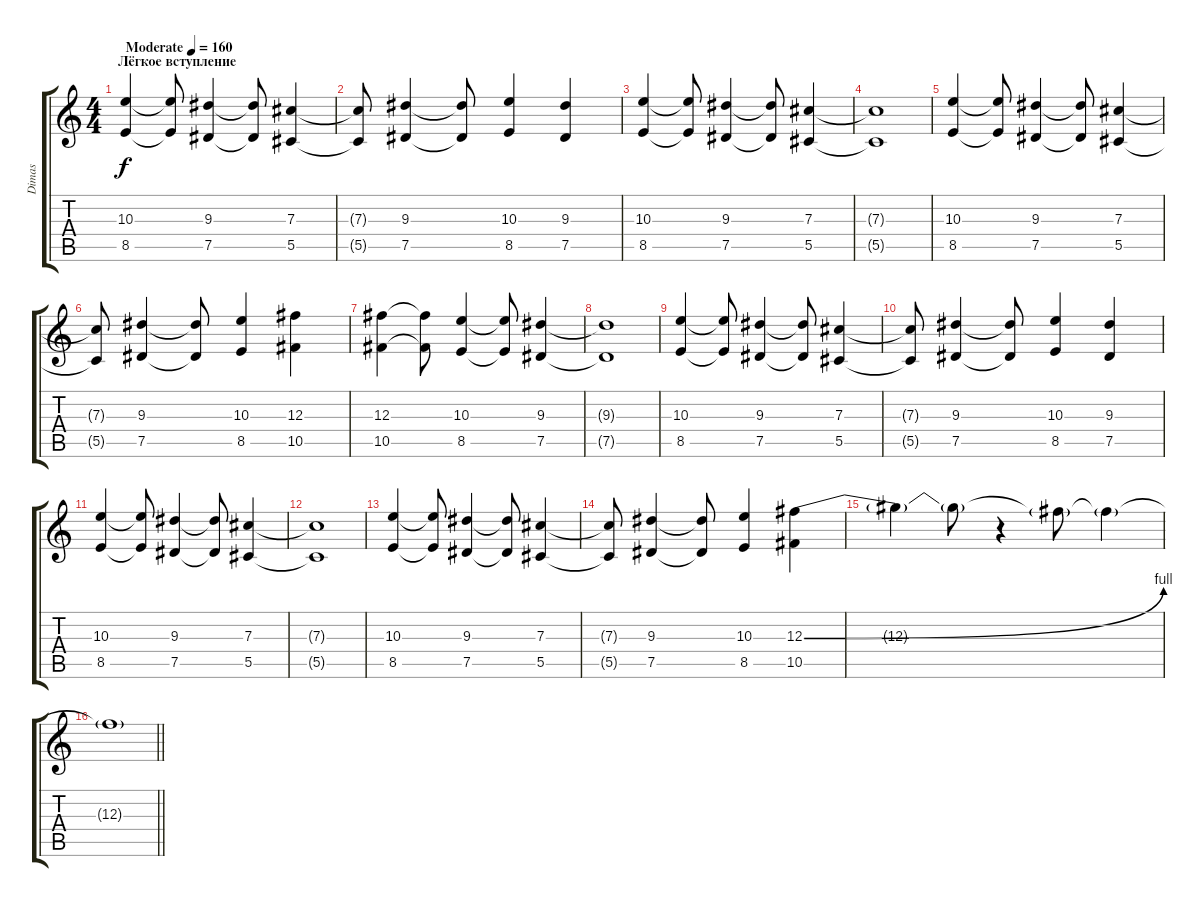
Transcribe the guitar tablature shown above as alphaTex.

\track ("Dimas" "Dimas") {instrument distortionguitar}
\staff {score tabs}
\tuning (Eb4 Bb3 Gb3 Db3 Ab2 Db2) {hide}
\ts (4 4)
\section ("" "Лёгкое вступление")
\tempo (160 "Moderate")
\clef g2
\ks c
(10.3 8.5).4{dy f instrument distortionguitar} (10.3{t} 8.5{t}).8 (9.3 7.5).4 (9.3{t} 7.5{t}).8 (7.3 5.5).4 |
(7.3{t} 5.5{t}).8 (9.3 7.5).4 (9.3{t} 7.5{t}).8 (10.3 8.5).4 (9.3 7.5).4 |
(10.3 8.5).4 (10.3{t} 8.5{t}).8 (9.3 7.5).4 (9.3{t} 7.5{t}).8 (7.3 5.5).4 |
(7.3{t} 5.5{t}).1 |
(10.3 8.5).4 (10.3{t} 8.5{t}).8 (9.3 7.5).4 (9.3{t} 7.5{t}).8 (7.3 5.5).4 |
(7.3{t} 5.5{t}).8 (9.3 7.5).4 (9.3{t} 7.5{t}).8 (10.3 8.5).4 (12.3 10.5).4 |
(12.3 10.5).4 (12.3{t} 10.5{t}).8 (10.3 8.5).4 (10.3{t} 8.5{t}).8 (9.3 7.5).4 |
(9.3{t} 7.5{t}).1 |
(10.3 8.5).4 (10.3{t} 8.5{t}).8 (9.3 7.5).4 (9.3{t} 7.5{t}).8 (7.3 5.5).4 |
(7.3{t} 5.5{t}).8 (9.3 7.5).4 (9.3{t} 7.5{t}).8 (10.3 8.5).4 (9.3 7.5).4 |
(10.3 8.5).4 (10.3{t} 8.5{t}).8 (9.3 7.5).4 (9.3{t} 7.5{t}).8 (7.3 5.5).4 |
(7.3{t} 5.5{t}).1 |
(10.3 8.5).4 (10.3{t} 8.5{t}).8 (9.3 7.5).4 (9.3{t} 7.5{t}).8 (7.3 5.5).4 |
(7.3{t} 5.5{t}).8 (9.3 7.5).4 (9.3{t} 7.5{t}).8 (10.3 8.5).4 (12.3{be (bend 0 0 60 4)} 10.5).4 |
12.3{t}.4 12.3{t}.8 r.4 12.3{t}.8 12.3{t}.4 |
\barLineRight lightlight
12.3{t}.1
